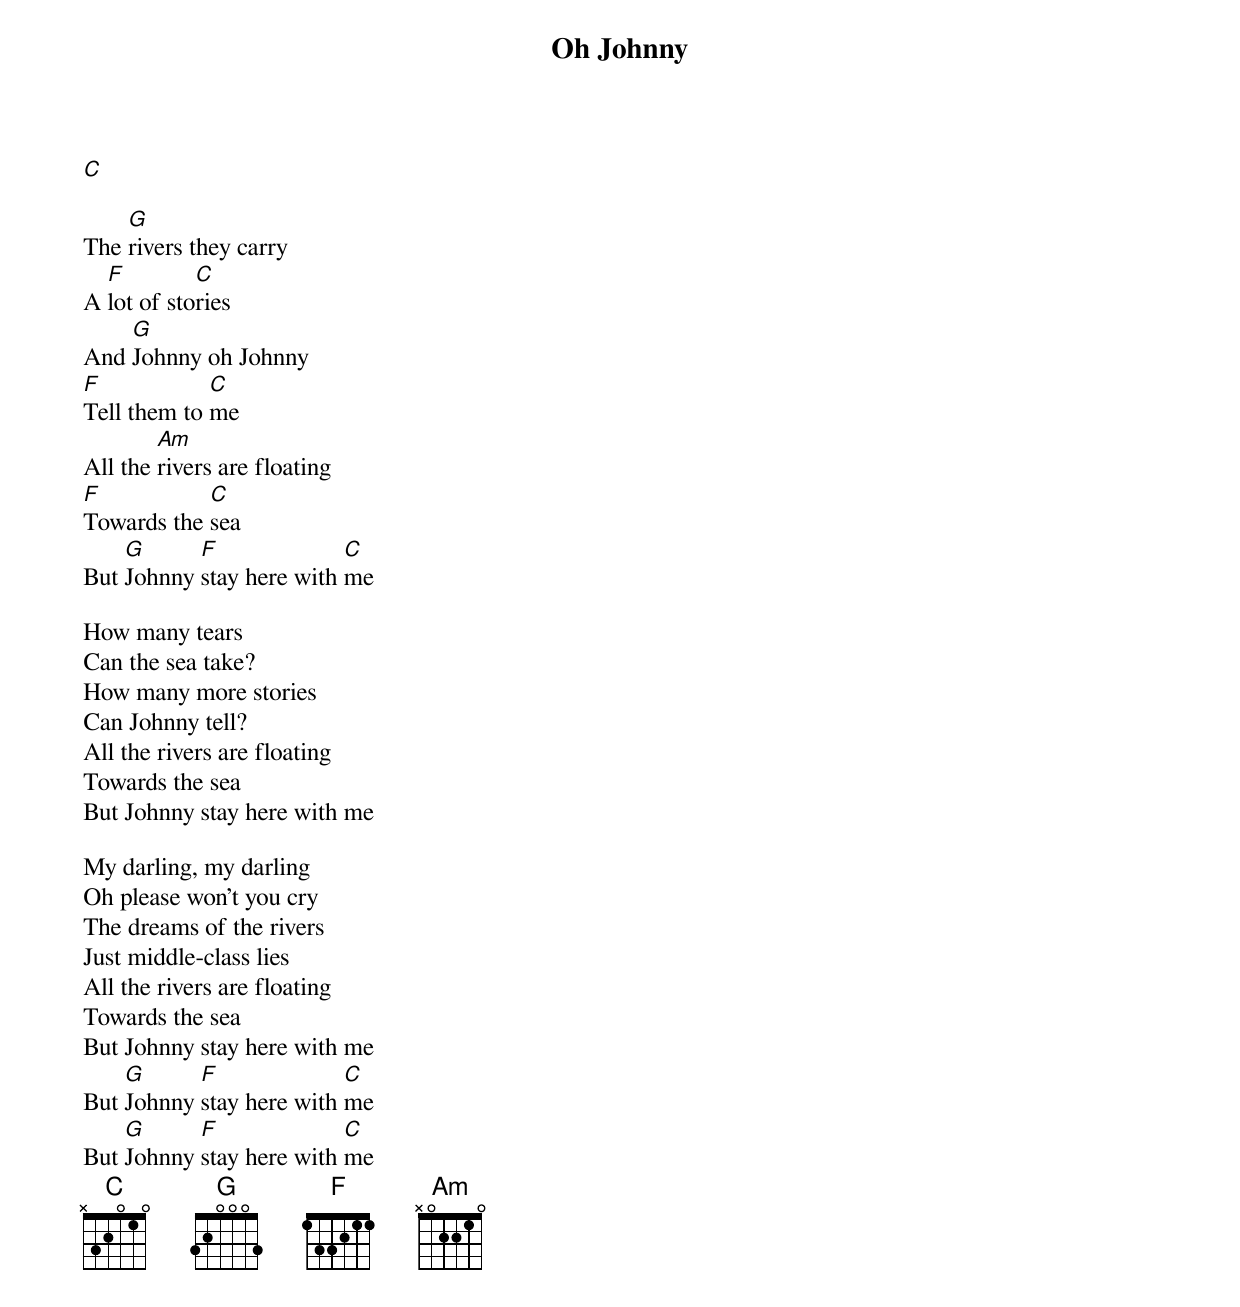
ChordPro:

{t:Oh Johnny}

[C]

The [G]rivers they carry
A [F]lot of sto[C]ries
And [G]Johnny oh Johnny
[F]Tell them to [C]me
All the [Am]rivers are floating
[F]Towards the [C]sea
But [G]Johnny [F]stay here with [C]me

How many tears
Can the sea take?
How many more stories
Can Johnny tell?
All the rivers are floating
Towards the sea
But Johnny stay here with me

My darling, my darling
Oh please won't you cry
The dreams of the rivers
Just middle-class lies
All the rivers are floating
Towards the sea
But Johnny stay here with me
But [G]Johnny [F]stay here with [C]me
But [G]Johnny [F]stay here with [C]me
